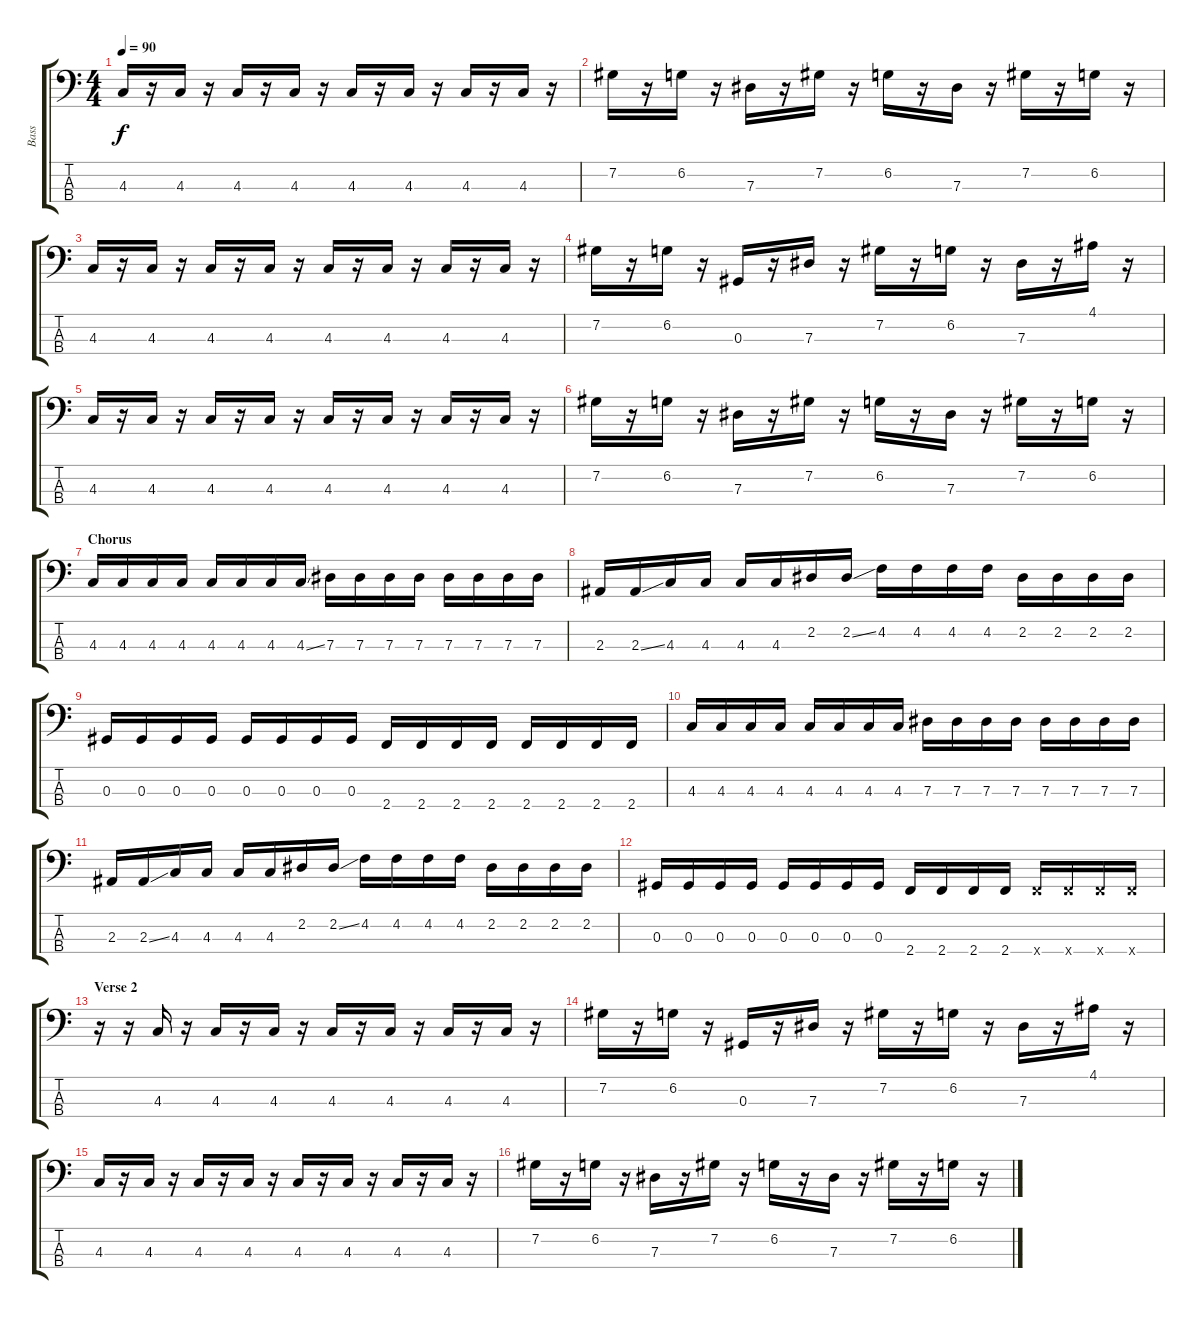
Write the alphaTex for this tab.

\track ("Bass" "Bass") {instrument electricbassfinger}
\staff {score tabs}
\tuning (Gb2 Db2 Ab1 Eb1) {hide}
\ts (4 4)
\tempo 90
\clef f4
\ks c
4.3.16{dy f} r.16 4.3.16 r.16 4.3.16 r.16 4.3.16 r.16 4.3.16 r.16 4.3.16 r.16 4.3.16 r.16 4.3.16 r.16 |
7.2.16 r.16 6.2.16 r.16 7.3.16 r.16 7.2.16 r.16 6.2.16 r.16 7.3.16 r.16 7.2.16 r.16 6.2.16 r.16 |
4.3.16 r.16 4.3.16 r.16 4.3.16 r.16 4.3.16 r.16 4.3.16 r.16 4.3.16 r.16 4.3.16 r.16 4.3.16 r.16 |
7.2.16 r.16 6.2.16 r.16 0.3.16 r.16 7.3.16 r.16 7.2.16 r.16 6.2.16 r.16 7.3.16 r.16 4.1.16 r.16 |
4.3.16 r.16 4.3.16 r.16 4.3.16 r.16 4.3.16 r.16 4.3.16 r.16 4.3.16 r.16 4.3.16 r.16 4.3.16 r.16 |
7.2.16 r.16 6.2.16 r.16 7.3.16 r.16 7.2.16 r.16 6.2.16 r.16 7.3.16 r.16 7.2.16 r.16 6.2.16 r.16 |
\section ("" "Chorus")
4.3.16 4.3.16 4.3.16 4.3.16 4.3.16 4.3.16 4.3.16 4.3{ss}.16 7.3.16 7.3.16 7.3.16 7.3.16 7.3.16 7.3.16 7.3.16 7.3.16 |
2.3.16 2.3{ss}.16 4.3.16 4.3.16 4.3.16 4.3.16 2.2.16 2.2{ss}.16 4.2.16 4.2.16 4.2.16 4.2.16 2.2.16 2.2.16 2.2.16 2.2.16 |
0.3.16 0.3.16 0.3.16 0.3.16 0.3.16 0.3.16 0.3.16 0.3.16 2.4.16 2.4.16 2.4.16 2.4.16 2.4.16 2.4.16 2.4.16 2.4.16 |
4.3.16 4.3.16 4.3.16 4.3.16 4.3.16 4.3.16 4.3.16 4.3.16 7.3.16 7.3.16 7.3.16 7.3.16 7.3.16 7.3.16 7.3.16 7.3.16 |
2.3.16 2.3{ss}.16 4.3.16 4.3.16 4.3.16 4.3.16 2.2.16 2.2{ss}.16 4.2.16 4.2.16 4.2.16 4.2.16 2.2.16 2.2.16 2.2.16 2.2.16 |
0.3.16 0.3.16 0.3.16 0.3.16 0.3.16 0.3.16 0.3.16 0.3.16 2.4.16 2.4.16 2.4.16 2.4.16 2.4{x}.16 2.4{x}.16 2.4{x}.16 2.4{x}.16 |
\section ("" "Verse 2")
r.16 r.16 4.3.16 r.16 4.3.16 r.16 4.3.16 r.16 4.3.16 r.16 4.3.16 r.16 4.3.16 r.16 4.3.16 r.16 |
7.2.16 r.16 6.2.16 r.16 0.3.16 r.16 7.3.16 r.16 7.2.16 r.16 6.2.16 r.16 7.3.16 r.16 4.1.16 r.16 |
4.3.16 r.16 4.3.16 r.16 4.3.16 r.16 4.3.16 r.16 4.3.16 r.16 4.3.16 r.16 4.3.16 r.16 4.3.16 r.16 |
7.2.16 r.16 6.2.16 r.16 7.3.16 r.16 7.2.16 r.16 6.2.16 r.16 7.3.16 r.16 7.2.16 r.16 6.2.16 r.16
